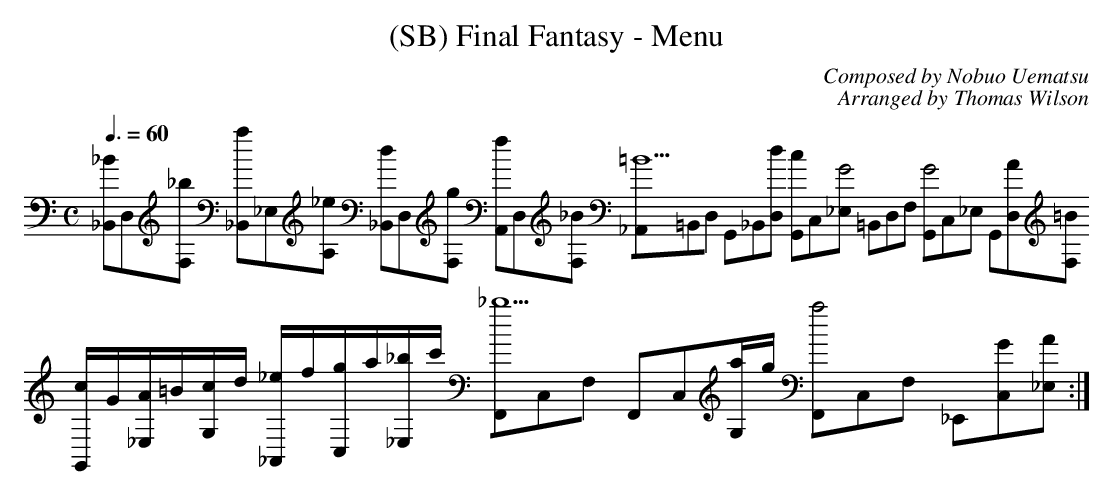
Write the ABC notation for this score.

X:1
T:(SB) Final Fantasy - Menu
C:Composed by Nobuo Uematsu
C:Arranged by Thomas Wilson
M:C
Q:3/8=60
L:1/8
K:C
[_B,,_B2]D,[F,_b]                 [_B,,a2]_E,[A,_e]                    [_B,,d2]D,[F,g] [A,,f2]D,[F,_B] [_A,,=B5]=B,,D, G,,_B,,[D,d]    [G,,c2]C,[_E,G4] =B,,D,F, [G,,G4]C,_E, G,,[D,A][F,=B]
[c/2G,,]G/2[A/2_E,]=B/2[c/2G,]d/2 [_e/2_A,,]f/2[g/2C,]a/2[_b/2_E,]c'/2 [F,,_b5]C,F,    F,,C,[a/2G,]g/2 [F,,a4]C,F,     _E,,[C,G][_E,A]                                                       :|
